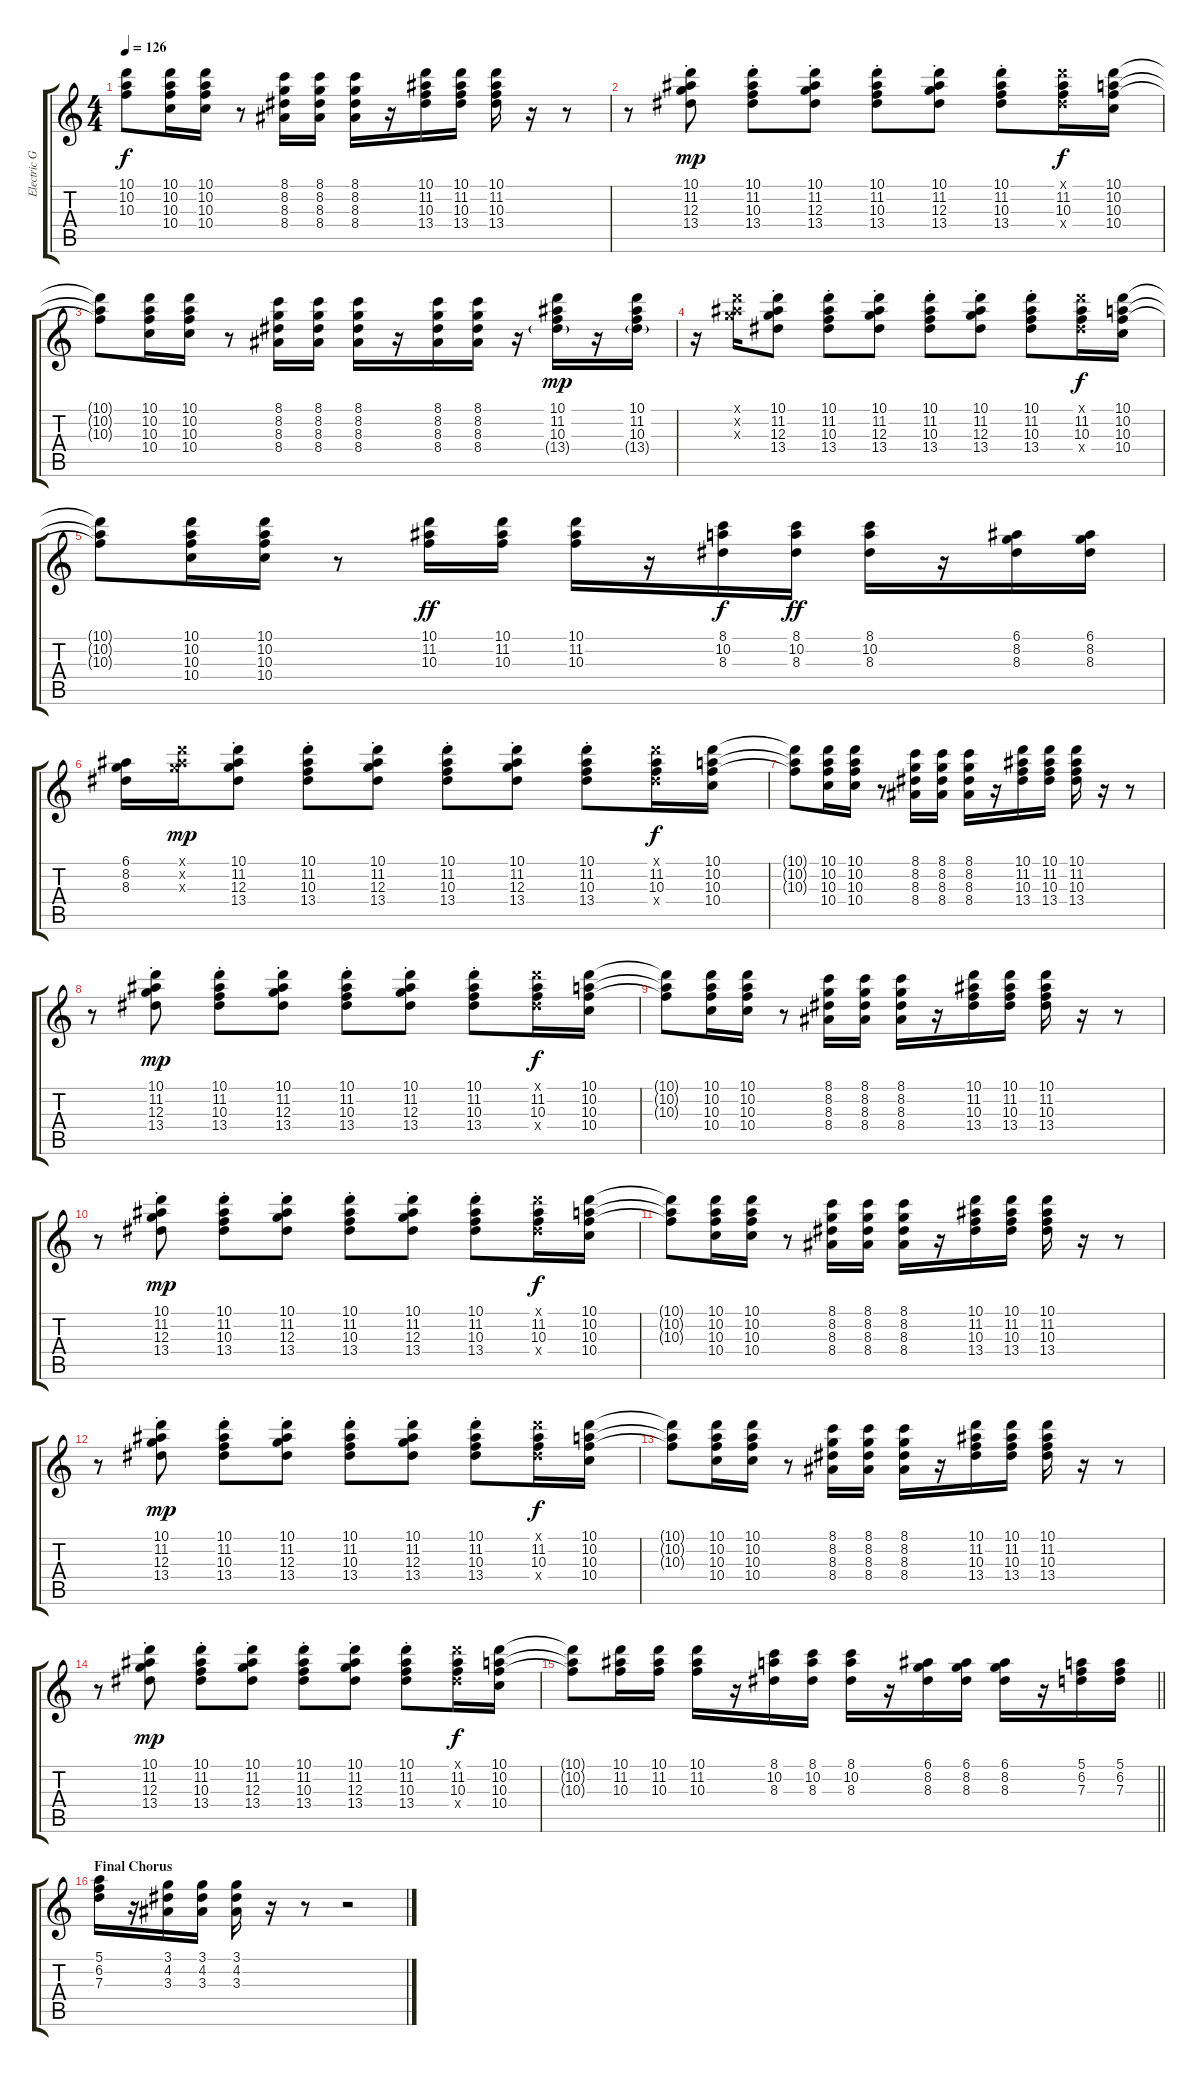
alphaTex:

\track ("Electric Guitar (Riff)" "Electric G") {instrument electricguitarclean}
\staff {score tabs}
\tuning (E4 B3 G3 D3 A2 E2) {hide}
\ts (4 4)
\tempo 126
\clef g2
\ks c
(10.1{t} 10.2{t} 10.3{t}).8{dy f} (10.1 10.2 10.3 10.4).16 (10.1 10.2 10.3 10.4).16 r.8 (8.1 8.2 8.3 8.4).16 (8.1 8.2 8.3 8.4).16 (8.1 8.2 8.3 8.4).16 r.16 (10.1 11.2 10.3 13.4).16 (10.1 11.2 10.3 13.4).16 (10.1 11.2 10.3 13.4).16 r.16 r.8 |
r.8 (10.1{st} 11.2{st} 12.3{st} 13.4{st}).8{dy mp} (10.1{st} 11.2{st} 10.3{st} 13.4{st}).8 (10.1{st} 11.2{st} 12.3{st} 13.4{st}).8 (10.1{st} 11.2{st} 10.3{st} 13.4{st}).8 (10.1{st} 11.2{st} 12.3{st} 13.4{st}).8 (10.1{st} 11.2{st} 10.3{st} 13.4{st}).8 (10.1{x} 11.2 10.3 13.4{x}).16{dy f} (10.1 10.2 10.3 10.4).16 |
(10.1{t} 10.2{t} 10.3{t}).8 (10.1 10.2 10.3 10.4).16 (10.1 10.2 10.3 10.4).16 r.8 (8.1 8.2 8.3 8.4).16 (8.1 8.2 8.3 8.4).16 (8.1 8.2 8.3 8.4).16 r.16 (8.1 8.2 8.3 8.4).16 (8.1 8.2 8.3 8.4).16 r.16 (10.1 11.2 10.3 13.4{g}).16{dy mp} r.16 (10.1 11.2 10.3 13.4{g}).16 |
r.16 (10.1{x} 11.2{x} 12.3{x}).16 (10.1{st} 11.2{st} 12.3{st} 13.4{st}).8 (10.1{st} 11.2{st} 10.3{st} 13.4{st}).8 (10.1{st} 11.2{st} 12.3{st} 13.4{st}).8 (10.1{st} 11.2{st} 10.3{st} 13.4{st}).8 (10.1{st} 11.2{st} 12.3{st} 13.4{st}).8 (10.1{st} 11.2{st} 10.3{st} 13.4{st}).8 (10.1{x} 11.2 10.3 13.4{x}).16{dy f} (10.1 10.2 10.3 10.4).16 |
(10.1{t} 10.2{t} 10.3{t}).8 (10.1 10.2 10.3 10.4).16 (10.1 10.2 10.3 10.4).16 r.8 (10.1 11.2 10.3).16{dy ff} (10.1 11.2 10.3).16 (10.1 11.2 10.3).16 r.16 (8.1 10.2 8.3).16{dy f} (8.1 10.2 8.3).16{dy ff} (8.1 10.2 8.3).16 r.16 (6.1 8.2 8.3).16 (6.1 8.2 8.3).16 |
(6.1 8.2 8.3).16 (10.1{x} 11.2{x} 12.3{x}).16{dy mp} (10.1{st} 11.2{st} 12.3{st} 13.4{st}).8 (10.1{st} 11.2{st} 10.3{st} 13.4{st}).8 (10.1{st} 11.2{st} 12.3{st} 13.4{st}).8 (10.1{st} 11.2{st} 10.3{st} 13.4{st}).8 (10.1{st} 11.2{st} 12.3{st} 13.4{st}).8 (10.1{st} 11.2{st} 10.3{st} 13.4{st}).8 (10.1{x} 11.2 10.3 13.4{x}).16{dy f} (10.1 10.2 10.3 10.4).16 |
(10.1{t} 10.2{t} 10.3{t}).8 (10.1 10.2 10.3 10.4).16 (10.1 10.2 10.3 10.4).16 r.8 (8.1 8.2 8.3 8.4).16 (8.1 8.2 8.3 8.4).16 (8.1 8.2 8.3 8.4).16 r.16 (10.1 11.2 10.3 13.4).16 (10.1 11.2 10.3 13.4).16 (10.1 11.2 10.3 13.4).16 r.16 r.8 |
r.8 (10.1{st} 11.2{st} 12.3{st} 13.4{st}).8{dy mp} (10.1{st} 11.2{st} 10.3{st} 13.4{st}).8 (10.1{st} 11.2{st} 12.3{st} 13.4{st}).8 (10.1{st} 11.2{st} 10.3{st} 13.4{st}).8 (10.1{st} 11.2{st} 12.3{st} 13.4{st}).8 (10.1{st} 11.2{st} 10.3{st} 13.4{st}).8 (10.1{x} 11.2 10.3 13.4{x}).16{dy f} (10.1 10.2 10.3 10.4).16 |
(10.1{t} 10.2{t} 10.3{t}).8 (10.1 10.2 10.3 10.4).16 (10.1 10.2 10.3 10.4).16 r.8 (8.1 8.2 8.3 8.4).16 (8.1 8.2 8.3 8.4).16 (8.1 8.2 8.3 8.4).16 r.16 (10.1 11.2 10.3 13.4).16 (10.1 11.2 10.3 13.4).16 (10.1 11.2 10.3 13.4).16 r.16 r.8 |
r.8 (10.1{st} 11.2{st} 12.3{st} 13.4{st}).8{dy mp} (10.1{st} 11.2{st} 10.3{st} 13.4{st}).8 (10.1{st} 11.2{st} 12.3{st} 13.4{st}).8 (10.1{st} 11.2{st} 10.3{st} 13.4{st}).8 (10.1{st} 11.2{st} 12.3{st} 13.4{st}).8 (10.1{st} 11.2{st} 10.3{st} 13.4{st}).8 (10.1{x} 11.2 10.3 13.4{x}).16{dy f} (10.1 10.2 10.3 10.4).16 |
(10.1{t} 10.2{t} 10.3{t}).8 (10.1 10.2 10.3 10.4).16 (10.1 10.2 10.3 10.4).16 r.8 (8.1 8.2 8.3 8.4).16 (8.1 8.2 8.3 8.4).16 (8.1 8.2 8.3 8.4).16 r.16 (10.1 11.2 10.3 13.4).16 (10.1 11.2 10.3 13.4).16 (10.1 11.2 10.3 13.4).16 r.16 r.8 |
r.8 (10.1{st} 11.2{st} 12.3{st} 13.4{st}).8{dy mp} (10.1{st} 11.2{st} 10.3{st} 13.4{st}).8 (10.1{st} 11.2{st} 12.3{st} 13.4{st}).8 (10.1{st} 11.2{st} 10.3{st} 13.4{st}).8 (10.1{st} 11.2{st} 12.3{st} 13.4{st}).8 (10.1{st} 11.2{st} 10.3{st} 13.4{st}).8 (10.1{x} 11.2 10.3 13.4{x}).16{dy f} (10.1 10.2 10.3 10.4).16 |
(10.1{t} 10.2{t} 10.3{t}).8 (10.1 10.2 10.3 10.4).16 (10.1 10.2 10.3 10.4).16 r.8 (8.1 8.2 8.3 8.4).16 (8.1 8.2 8.3 8.4).16 (8.1 8.2 8.3 8.4).16 r.16 (10.1 11.2 10.3 13.4).16 (10.1 11.2 10.3 13.4).16 (10.1 11.2 10.3 13.4).16 r.16 r.8 |
r.8 (10.1{st} 11.2{st} 12.3{st} 13.4{st}).8{dy mp} (10.1{st} 11.2{st} 10.3{st} 13.4{st}).8 (10.1{st} 11.2{st} 12.3{st} 13.4{st}).8 (10.1{st} 11.2{st} 10.3{st} 13.4{st}).8 (10.1{st} 11.2{st} 12.3{st} 13.4{st}).8 (10.1{st} 11.2{st} 10.3{st} 13.4{st}).8 (10.1{x} 11.2 10.3 13.4{x}).16{dy f} (10.1 10.2 10.3 10.4).16 |
\barLineRight lightlight
(10.1{t} 10.2{t} 10.3{t}).8 (10.1 11.2 10.3).16 (10.1 11.2 10.3).16 (10.1 11.2 10.3).16 r.16 (8.1 10.2 8.3).16 (8.1 10.2 8.3).16 (8.1 10.2 8.3).16 r.16 (6.1 8.2 8.3).16 (6.1 8.2 8.3).16 (6.1 8.2 8.3).16 r.16 (5.1 6.2 7.3).16 (5.1 6.2 7.3).16 |
\section ("" "Final Chorus")
(5.1 6.2 7.3).16 r.16 (3.1 4.2 3.3).16 (3.1 4.2 3.3).16 (3.1 4.2 3.3).16 r.16 r.8 r.2
